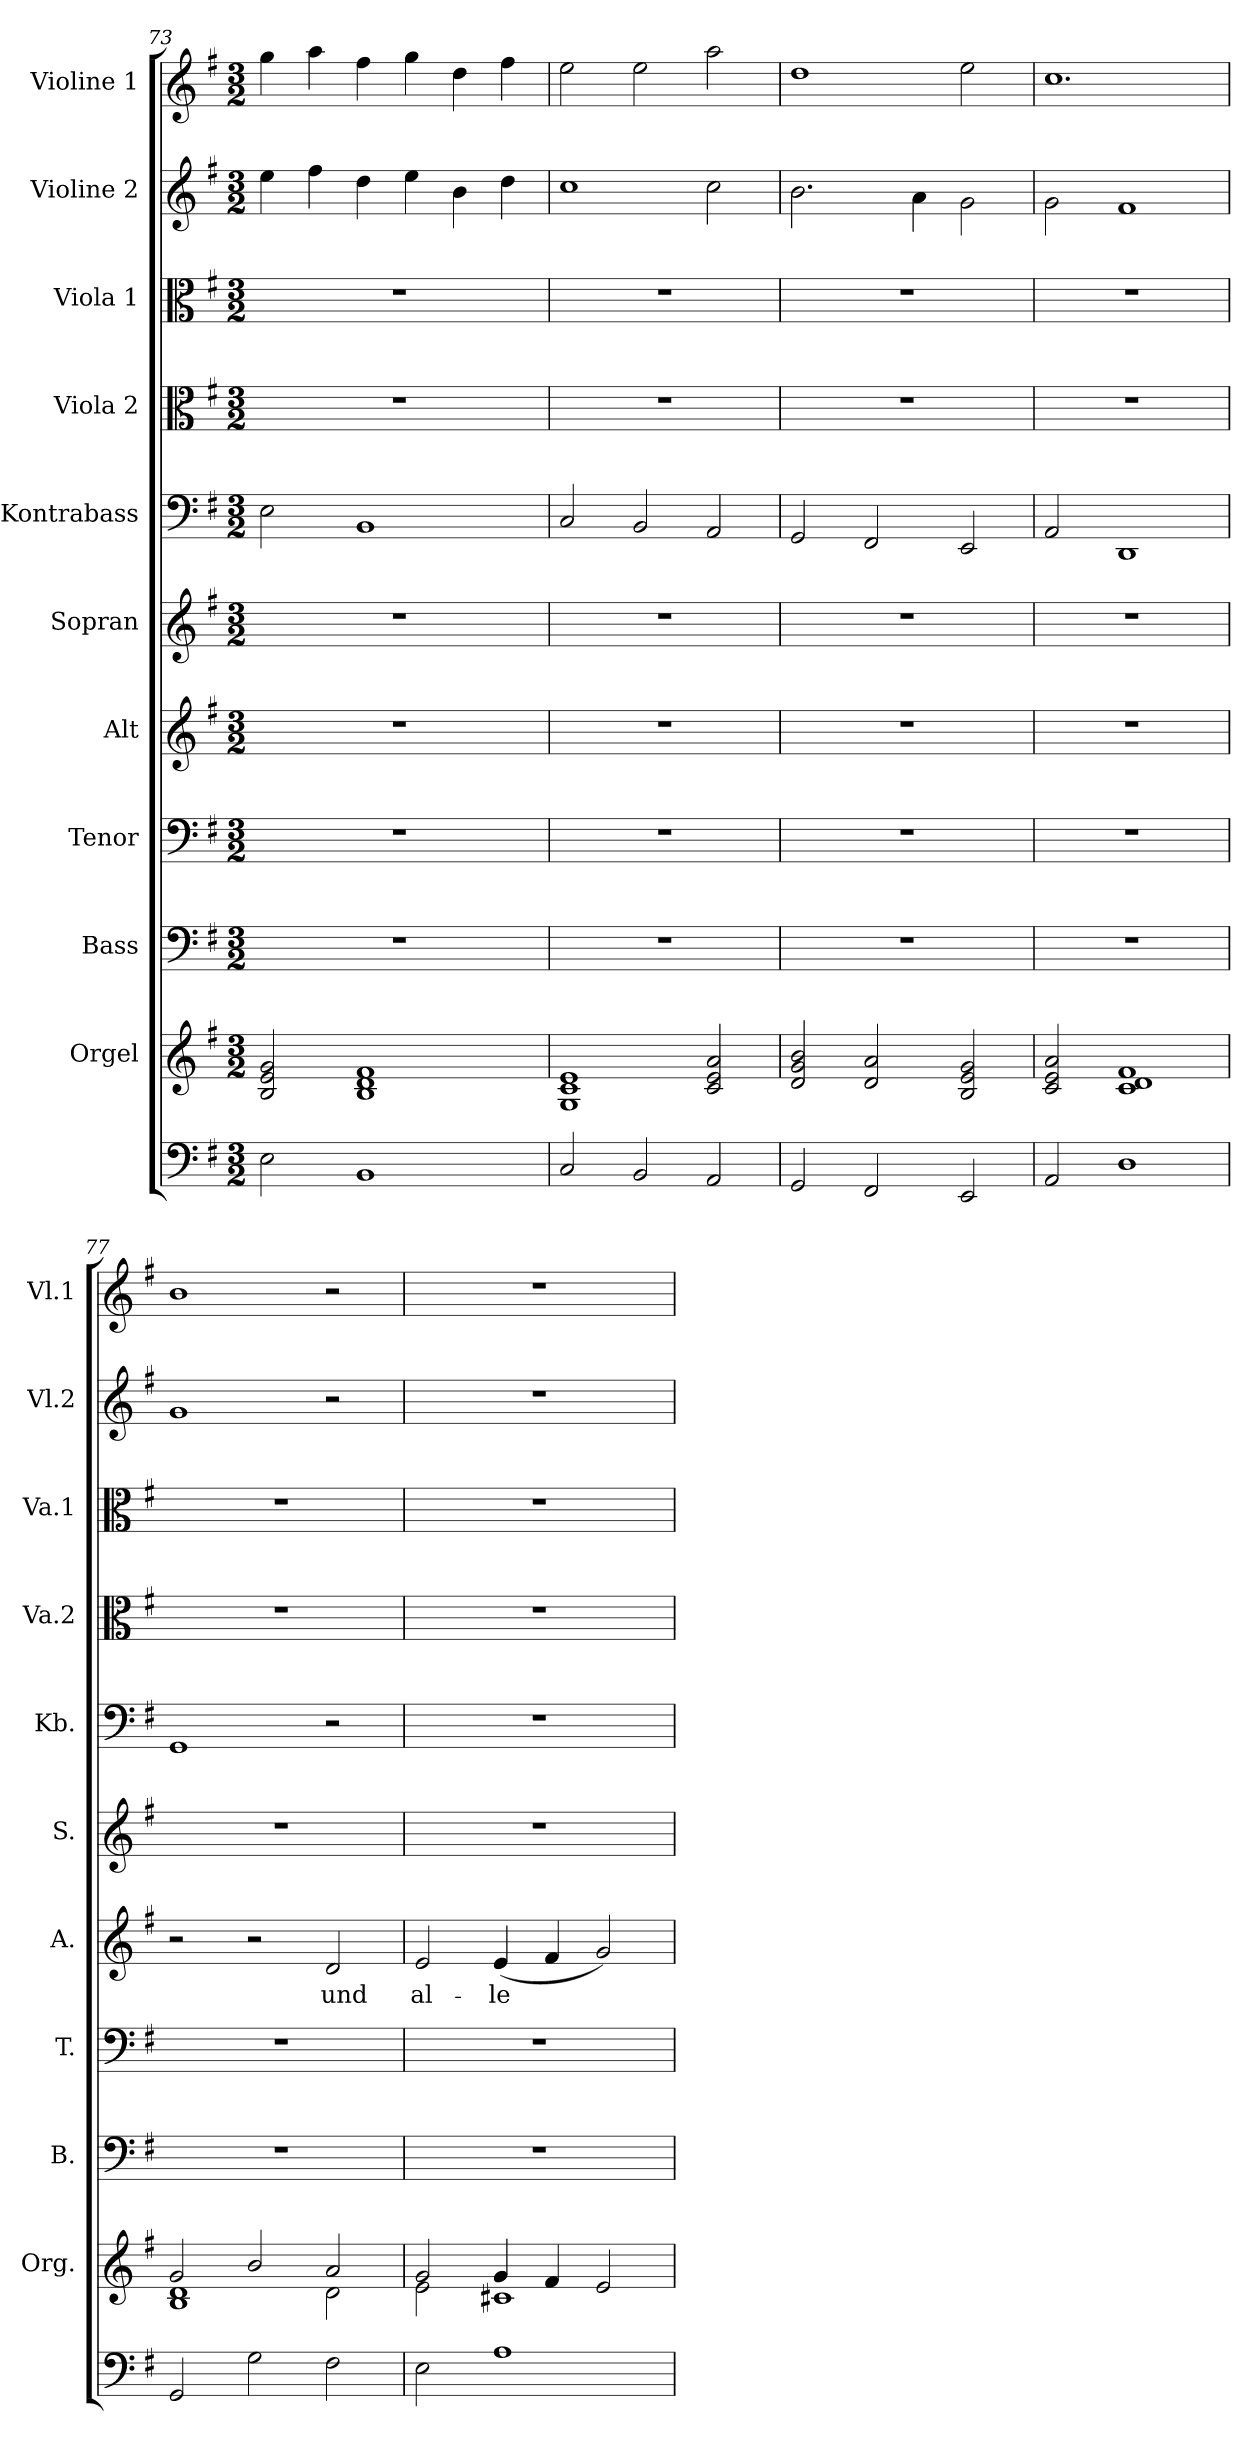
**kern	**kern	**kern	**kern	**kern	**text	**kern	**kern	**kern	**kern	**kern	**kern
*part11	*part10	*part9	*part8	*part7	*part7	*part6	*part5	*part4	*part3	*part2	*part1
*staff11	*staff10	*staff9	*staff8	*staff7	*staff7	*staff6	*staff5	*staff4	*staff3	*staff2	*staff1
*	*I"Orgel	*I"Bass	*I"Tenor	*I"Alt	*	*I"Sopran	*I"Kontrabass	*I"Viola 2	*I"Viola 1	*I"Violine 2	*I"Violine 1
*	*I'Org.	*I'B.	*I'T.	*I'A.	*	*I'S.	*I'Kb.	*I'Va.2	*I'Va.1	*I'Vl.2	*I'Vl.1
*clefF4	*clefG2	*clefF4	*clefF4	*clefG2	*	*clefG2	*clefF4	*clefC3	*clefC3	*clefG2	*clefG2
*k[f#]	*k[f#]	*k[f#]	*k[f#]	*k[f#]	*	*k[f#]	*k[f#]	*k[f#]	*k[f#]	*k[f#]	*k[f#]
*G:	*G:	*G:	*G:	*G:	*	*G:	*G:	*G:	*G:	*G:	*G:
*M3/2	*M3/2	*M3/2	*M3/2	*M3/2	*	*M3/2	*M3/2	*M3/2	*M3/2	*M3/2	*M3/2
=73	=73	=73	=73	=73	=73	=73	=73	=73	=73	=73	=73
2E\	2B/ 2e/ 2g/	1.r	1.r	1.r	.	1.r	2E\	1.r	1.r	4ee\	4gg\
.	.	.	.	.	.	.	.	.	.	4ff#\	4aa\
1BB	1B 1d 1f#	.	.	.	.	.	1BB	.	.	4dd\	4ff#\
.	.	.	.	.	.	.	.	.	.	4ee\	4gg\
.	.	.	.	.	.	.	.	.	.	4b\	4dd\
.	.	.	.	.	.	.	.	.	.	4dd\	4ff#\
=74	=74	=74	=74	=74	=74	=74	=74	=74	=74	=74	=74
2C/	1G 1c 1e	1.r	1.r	1.r	.	1.r	2C/	1.r	1.r	1cc	2ee\
2BB/	.	.	.	.	.	.	2BB/	.	.	.	2ee\
2AA/	2c/ 2e/ 2a/	.	.	.	.	.	2AA/	.	.	2cc\	2aa\
=75	=75	=75	=75	=75	=75	=75	=75	=75	=75	=75	=75
2GG/	2d/ 2g/ 2b/	1.r	1.r	1.r	.	1.r	2GG/	1.r	1.r	2.b\	1dd
2FF#/	2d/ 2a/	.	.	.	.	.	2FF#/	.	.	.	.
.	.	.	.	.	.	.	.	.	.	4a\	.
2EE/	2B/ 2e/ 2g/	.	.	.	.	.	2EE/	.	.	2g\	2ee\
=76	=76	=76	=76	=76	=76	=76	=76	=76	=76	=76	=76
2AA/	2c/ 2e/ 2a/	1.r	1.r	1.r	.	1.r	2AA/	1.r	1.r	2g\	1.cc
1D	1c 1d 1f#	.	.	.	.	.	1DD	.	.	1f#	.
=77	=77	=77	=77	=77	=77	=77	=77	=77	=77	=77	=77
*	*^	*	*	*	*	*	*	*	*	*	*
2GG/	2g/	1B 1d	1.r	1.r	2r	.	1.r	1GG	1.r	1.r	1g	1b
2G\	2b/	.	.	.	2r	.	.	.	.	.	.	.
!	!	!	!	!	!	!LO:LY:b	!	!	!	!	!	!
2F#\	2a/	2d\	.	.	2d/	und	.	2r	.	.	2r	2r
=78	=78	=78	=78	=78	=78	=78	=78	=78	=78	=78	=78	=78
!	!	!	!	!	!	!LO:LY:b	!	!	!	!	!	!
2E\	2g/	2e\	1.r	1.r	2e/	al-	1.r	1.r	1.r	1.r	1.r	1.r
!	!	!	!	!	!	!LO:LY:b	!	!	!	!	!	!
1A	4g/	1c#X	.	.	(<4e/	-le	.	.	.	.	.	.
.	4f#/	.	.	.	4f#/	.	.	.	.	.	.	.
.	2e/	.	.	.	2g/)	.	.	.	.	.	.	.
*	*v	*v	*	*	*	*	*	*	*	*	*	*
=	=	=	=	=	=	=	=	=	=	=	=
*-	*-	*-	*-	*-	*-	*-	*-	*-	*-	*-	*-
